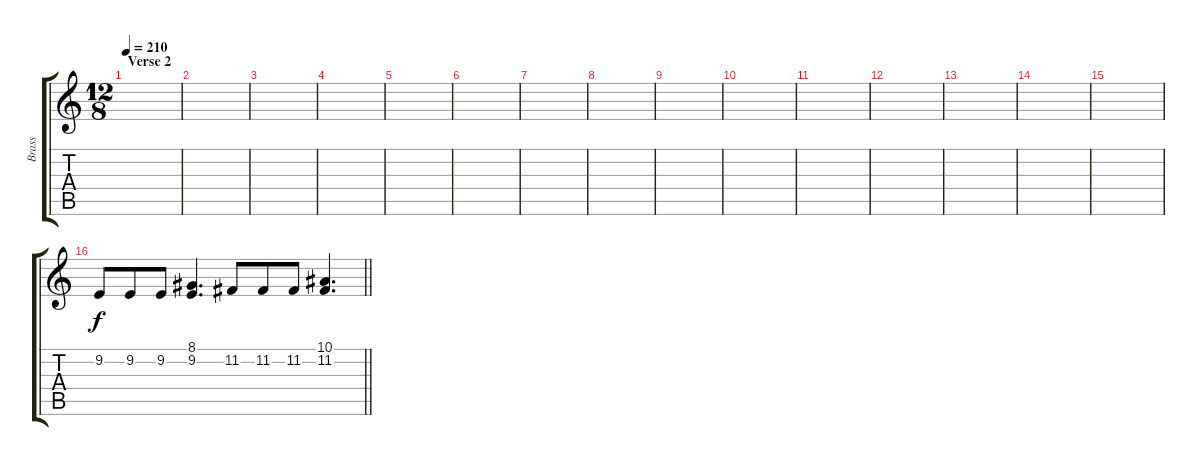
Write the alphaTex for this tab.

\track ("Brass" "Brass") {instrument brasssection}
\staff {score tabs}
\tuning (C4 G3 Eb3 Bb2 F2 C2) {hide}
\ts (12 8)
\section ("" "Verse 2")
\tempo 210
\clef g2
\ks c
|
|
|
|
|
|
|
|
|
|
|
|
|
|
|
\barLineRight lightlight
9.2.8 9.2.8 9.2.8 (8.1 9.2).4{d} 11.2.8 11.2.8 11.2.8 (10.1 11.2).4{d}
